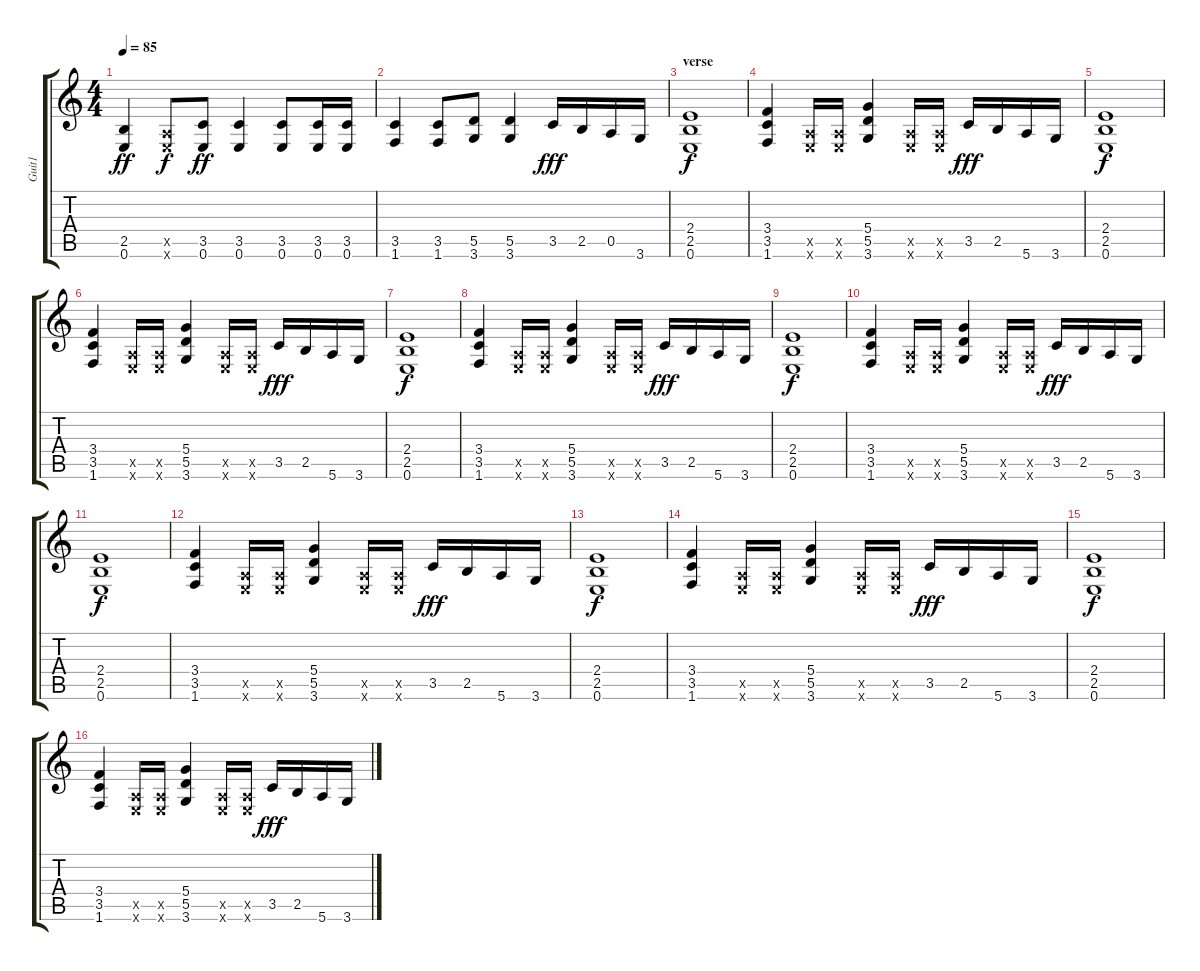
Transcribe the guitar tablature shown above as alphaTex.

\track ("Guit1" "Guit1") {instrument overdrivenguitar}
\staff {score tabs}
\tuning (E4 B3 G3 D3 A2 E2) {hide}
\ts (4 4)
\tempo 85
\clef g2
\ks c
(2.5 0.6).4{dy ff} (0.5{x} 0.6{x}).8{dy f} (3.5 0.6).8{dy ff} (3.5 0.6).4 (3.5 0.6).8 (3.5 0.6).16 (3.5 0.6).16 |
(3.5 1.6).4 (3.5 1.6).8 (5.5 3.6).8 (5.5 3.6).4 3.5.16{dy fff} 2.5.16 0.5.16 3.6.16 |
\section ("" "verse")
(2.4 2.5 0.6).1{dy f} |
(3.4 3.5 1.6).4 (0.5{x} 0.6{x}).16 (0.5{x} 0.6{x}).16 (5.4 5.5 3.6).4 (0.5{x} 0.6{x}).16 (0.5{x} 0.6{x}).16 3.5.16{dy fff} 2.5.16 5.6.16 3.6.16 |
(2.4 2.5 0.6).1{dy f} |
(3.4 3.5 1.6).4 (0.5{x} 0.6{x}).16 (0.5{x} 0.6{x}).16 (5.4 5.5 3.6).4 (0.5{x} 0.6{x}).16 (0.5{x} 0.6{x}).16 3.5.16{dy fff} 2.5.16 5.6.16 3.6.16 |
(2.4 2.5 0.6).1{dy f} |
(3.4 3.5 1.6).4 (0.5{x} 0.6{x}).16 (0.5{x} 0.6{x}).16 (5.4 5.5 3.6).4 (0.5{x} 0.6{x}).16 (0.5{x} 0.6{x}).16 3.5.16{dy fff} 2.5.16 5.6.16 3.6.16 |
(2.4 2.5 0.6).1{dy f} |
(3.4 3.5 1.6).4 (0.5{x} 0.6{x}).16 (0.5{x} 0.6{x}).16 (5.4 5.5 3.6).4 (0.5{x} 0.6{x}).16 (0.5{x} 0.6{x}).16 3.5.16{dy fff} 2.5.16 5.6.16 3.6.16 |
(2.4 2.5 0.6).1{dy f} |
(3.4 3.5 1.6).4 (0.5{x} 0.6{x}).16 (0.5{x} 0.6{x}).16 (5.4 5.5 3.6).4 (0.5{x} 0.6{x}).16 (0.5{x} 0.6{x}).16 3.5.16{dy fff} 2.5.16 5.6.16 3.6.16 |
(2.4 2.5 0.6).1{dy f} |
(3.4 3.5 1.6).4 (0.5{x} 0.6{x}).16 (0.5{x} 0.6{x}).16 (5.4 5.5 3.6).4 (0.5{x} 0.6{x}).16 (0.5{x} 0.6{x}).16 3.5.16{dy fff} 2.5.16 5.6.16 3.6.16 |
(2.4 2.5 0.6).1{dy f} |
(3.4 3.5 1.6).4 (0.5{x} 0.6{x}).16 (0.5{x} 0.6{x}).16 (5.4 5.5 3.6).4 (0.5{x} 0.6{x}).16 (0.5{x} 0.6{x}).16 3.5.16{dy fff} 2.5.16 5.6.16 3.6.16
